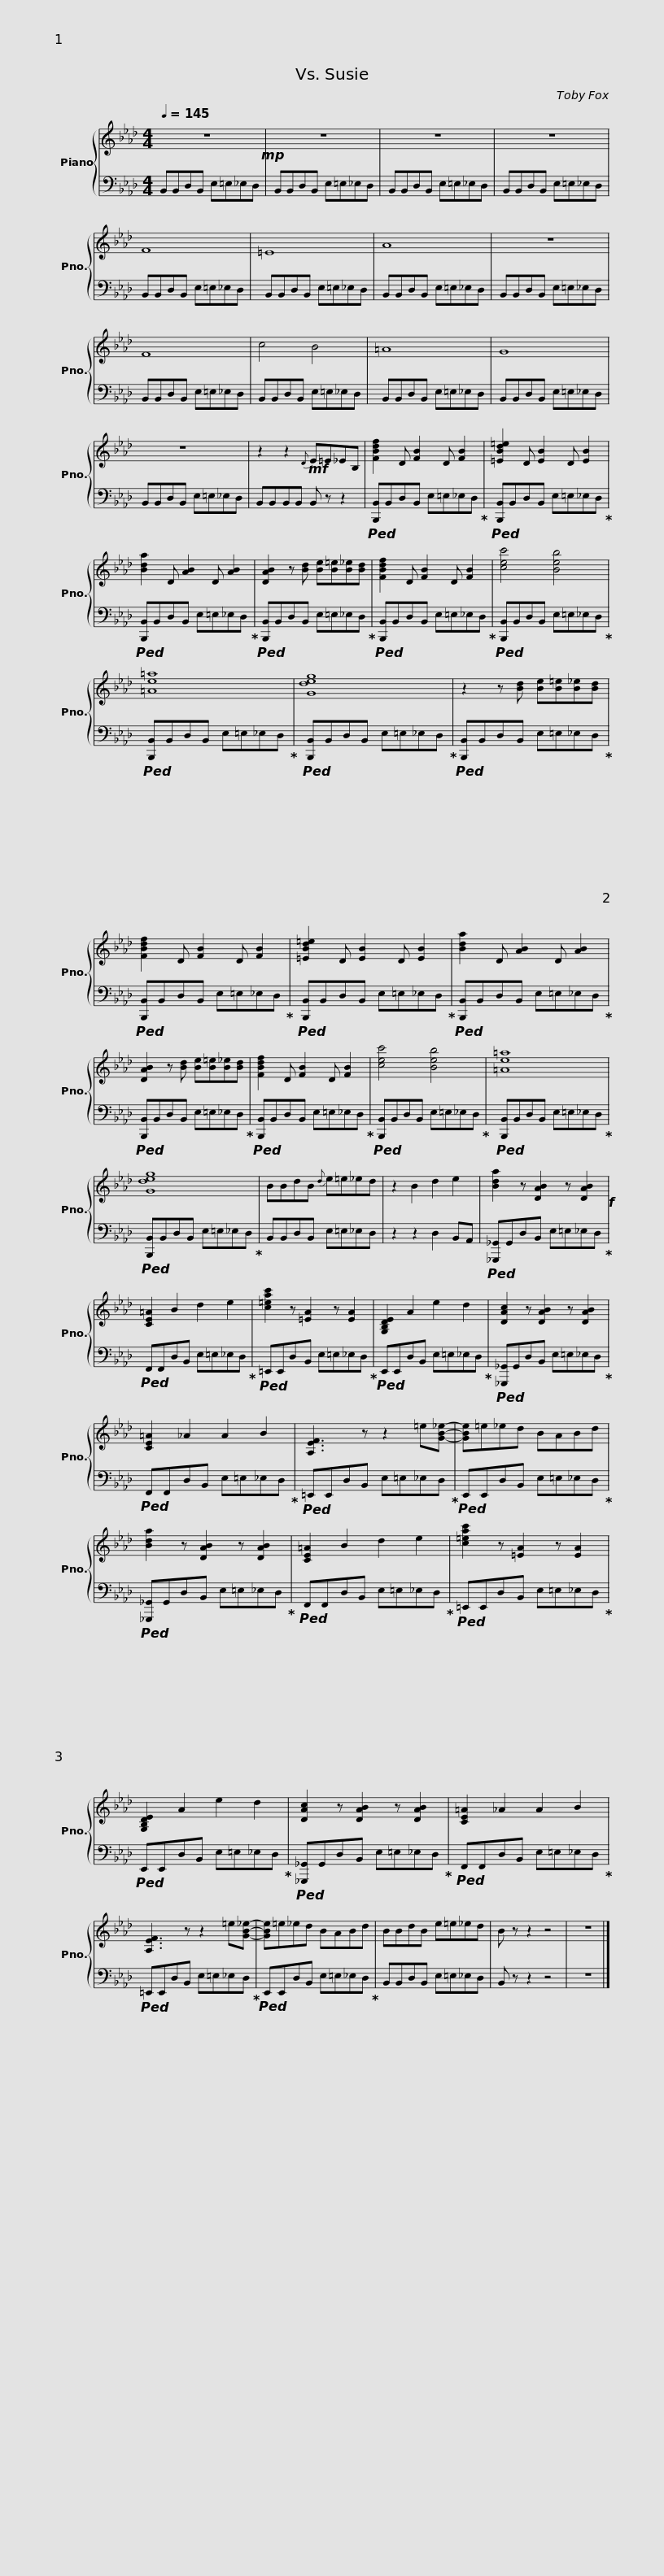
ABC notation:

X:1
%%score { 1 | 2 }
L:1/8
Q:1/4=145
M:4/4
I:linebreak $
K:Ab
V:1 treble
V:2 bass
V:1
 z8!mp! | z8 | z8 | z8 |$ F8 | %5
 =E8 | A8 | z8 |$ F8 | c4 B4 | %10
 =A8 | G8 |$ z8 | z2 z2!mf!{D} E=E_EB, | [FBdf]2 D [FB]2 D [FB]2 | %15
 [=EBd=e]2 D [EB]2 D [EB]2 |$ [Bda]2 D [AB]2 D [AB]2 | [DAB]2 z [Bd] [Be][B=e][B_e][Bd] | [FBdf]2 D [FB]2 D [FB]2 | [cec']4 [Beb]4 |$ %20
 [=Ae=a]8 | [Gdeg]8 | z2 z [Bd] [Be][B=e][B_e][Bd] | [FBdf]2 D [FB]2 D [FB]2 |$ [=EBd=e]2 D [EB]2 D [EB]2 | %25
 [Bda]2 D [AB]2 D [AB]2 | [DAB]2 z [Bd] [Be][B=e][B_e][Bd] | [FBdf]2 D [FB]2 D [FB]2 |$ [cec']4 [Beb]4 | [=Ae=a]8 | %30
 [Gdeg]8 | BBdB{d} e=e_ed |$ z2 B2 d2 e2 | [Bda]2 z [DAB]2 z [DAB]2!f! | [CE=A]2 B2 d2 e2 | %35
 [c=eac']2 z [=EA]2 z [EA]2 |$ [G,B,DE]2 A2 e2 d2 | [DAc]2 z [DAB]2 z [DAB]2 | [CE=A]2 _A2 A2 B2 | [A,EF]3 z z2 =e[GB_e]- |$ %40
 [GBe]=e_ed BABd | [Bda]2 z [DAB]2 z [DAB]2 | [CE=A]2 B2 d2 e2 | [c=eac']2 z [=EA]2 z [EA]2 |$ [G,B,DE]2 A2 e2 d2 | %45
 [DAc]2 z [DAB]2 z [DAB]2 | [CE=A]2 _A2 A2 B2 | [A,EF]3 z z2 =e[GB_e]- |$ [GBe]=e_ed BABd | BBdB e=e_ed | %50
 B z z2 z4 | z8 |] %52
V:2
 B,,B,,D,B,, E,=E,_E,D, | B,,B,,D,B,, E,=E,_E,D, | B,,B,,D,B,, E,=E,_E,D, | B,,B,,D,B,, E,=E,_E,D, |$ B,,B,,D,B,, E,=E,_E,D, | %5
 B,,B,,D,B,, E,=E,_E,D, | B,,B,,D,B,, E,=E,_E,D, | B,,B,,D,B,, E,=E,_E,D, |$ B,,B,,D,B,, E,=E,_E,D, | B,,B,,D,B,, E,=E,_E,D, | %10
 B,,B,,D,B,, E,=E,_E,D, | B,,B,,D,B,, E,=E,_E,D, |$ B,,B,,D,B,, E,=E,_E,D, | B,,B,,B,,B,, B,, z z2 |!ped! [B,,,B,,]B,,D,B,, E,=E,_E,D,!ped-up! | %15
!ped! [B,,,B,,]B,,D,B,, E,=E,_E,D,!ped-up! |$!ped! [B,,,B,,]B,,D,B,, E,=E,_E,D,!ped-up! |!ped! [B,,,B,,]B,,D,B,, E,=E,_E,D,!ped-up! |!ped! [B,,,B,,]B,,D,B,, E,=E,_E,D,!ped-up! |!ped! [B,,,B,,]B,,D,B,, E,=E,_E,D,!ped-up! |$ %20
!ped! [B,,,B,,]B,,D,B,, E,=E,_E,D,!ped-up! |!ped! [B,,,B,,]B,,D,B,, E,=E,_E,D,!ped-up! |!ped! [B,,,B,,]B,,D,B,, E,=E,_E,D,!ped-up! |!ped! [B,,,B,,]B,,D,B,, E,=E,_E,D,!ped-up! |$!ped! [B,,,B,,]B,,D,B,, E,=E,_E,D,!ped-up! | %25
!ped! [B,,,B,,]B,,D,B,, E,=E,_E,D,!ped-up! |!ped! [B,,,B,,]B,,D,B,, E,=E,_E,D,!ped-up! |!ped! [B,,,B,,]B,,D,B,, E,=E,_E,D,!ped-up! |$!ped! [B,,,B,,]B,,D,B,, E,=E,_E,D,!ped-up! |!ped! [B,,,B,,]B,,D,B,, E,=E,_E,D,!ped-up! | %30
!ped! [B,,,B,,]B,,D,B,, E,=E,_E,D,!ped-up! | B,,B,,D,B,, E,=E,_E,D, |$ z2 z2 D,2 B,,A,, |!ped! [_G,,,_G,,]G,,D,B,, E,=E,_E,D,!ped-up! |!ped! F,,F,,D,B,, E,=E,_E,D,!ped-up! | %35
!ped! =E,,E,,D,B,, E,=E,_E,D,!ped-up! |$!ped! E,,E,,D,B,, E,=E,_E,D,!ped-up! |!ped! [_G,,,_G,,]G,,D,B,, E,=E,_E,D,!ped-up! |!ped! F,,F,,D,B,, E,=E,_E,D,!ped-up! |!ped! =E,,E,,D,B,, E,=E,_E,D,!ped-up! |$ %40
!ped! E,,E,,D,B,, E,=E,_E,D,!ped-up! |!ped! [_G,,,_G,,]G,,D,B,, E,=E,_E,D,!ped-up! |!ped! F,,F,,D,B,, E,=E,_E,D,!ped-up! |!ped! =E,,E,,D,B,, E,=E,_E,D,!ped-up! |$!ped! E,,E,,D,B,, E,=E,_E,D,!ped-up! | %45
!ped! [_G,,,_G,,]G,,D,B,, E,=E,_E,D,!ped-up! |!ped! F,,F,,D,B,, E,=E,_E,D,!ped-up! |!ped! =E,,E,,D,B,, E,=E,_E,D,!ped-up! |$!ped! E,,E,,D,B,, E,=E,_E,D,!ped-up! | B,,B,,D,B,, E,=E,_E,D, | %50
 B,, z z2 z4 | z8 |] %52
